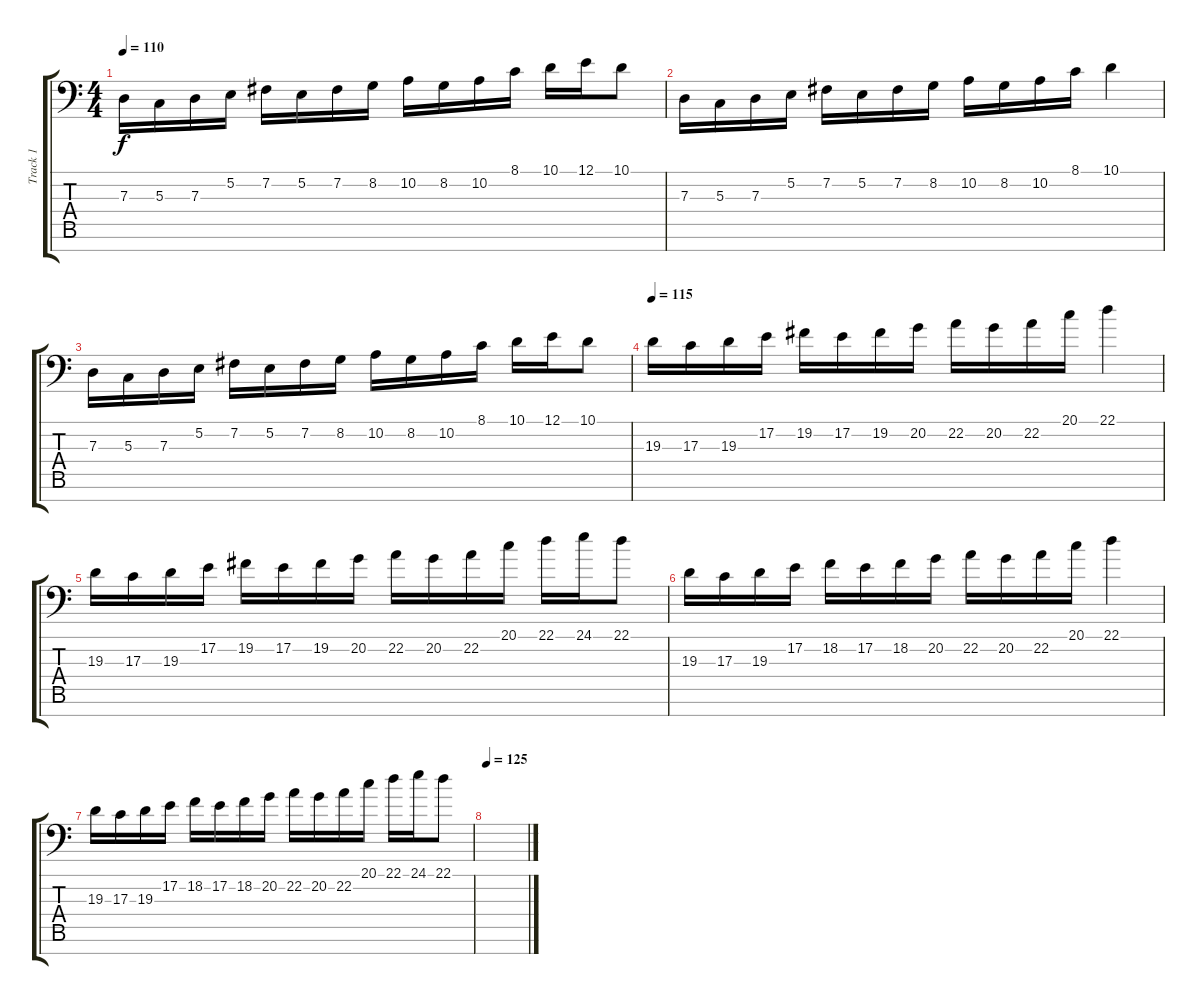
\track ("Track 1" "Track 1") {instrument lead1square}
\staff {score tabs}
\tuning (E3 B2 G2 D2 A1 E1 B0) {hide}
\ts (4 4)
\tempo 110
\clef f4
\ks c
7.3.16{dy f} 5.3.16 7.3.16 5.2.16 7.2.16 5.2.16 7.2.16 8.2.16 10.2.16 8.2.16 10.2.16 8.1.16 10.1.16 12.1.16 10.1.8 |
7.3.16 5.3.16 7.3.16 5.2.16 7.2.16 5.2.16 7.2.16 8.2.16 10.2.16 8.2.16 10.2.16 8.1.16 10.1.4 |
7.3.16 5.3.16 7.3.16 5.2.16 7.2.16 5.2.16 7.2.16 8.2.16 10.2.16 8.2.16 10.2.16 8.1.16 10.1.16 12.1.16 10.1.8 |
\tempo 115
19.3.16 17.3.16 19.3.16 17.2.16 19.2.16 17.2.16 19.2.16 20.2.16 22.2.16 20.2.16 22.2.16 20.1.16 22.1.4 |
19.3.16 17.3.16 19.3.16 17.2.16 19.2.16 17.2.16 19.2.16 20.2.16 22.2.16 20.2.16 22.2.16 20.1.16 22.1.16 24.1.16 22.1.8 |
19.3.16 17.3.16 19.3.16 17.2.16 18.2.16 17.2.16 18.2.16 20.2.16 22.2.16 20.2.16 22.2.16 20.1.16 22.1.4 |
19.3.16 17.3.16 19.3.16 17.2.16 18.2.16 17.2.16 18.2.16 20.2.16 22.2.16 20.2.16 22.2.16 20.1.16 22.1.16 24.1.16 22.1.8 |
\tempo 125
